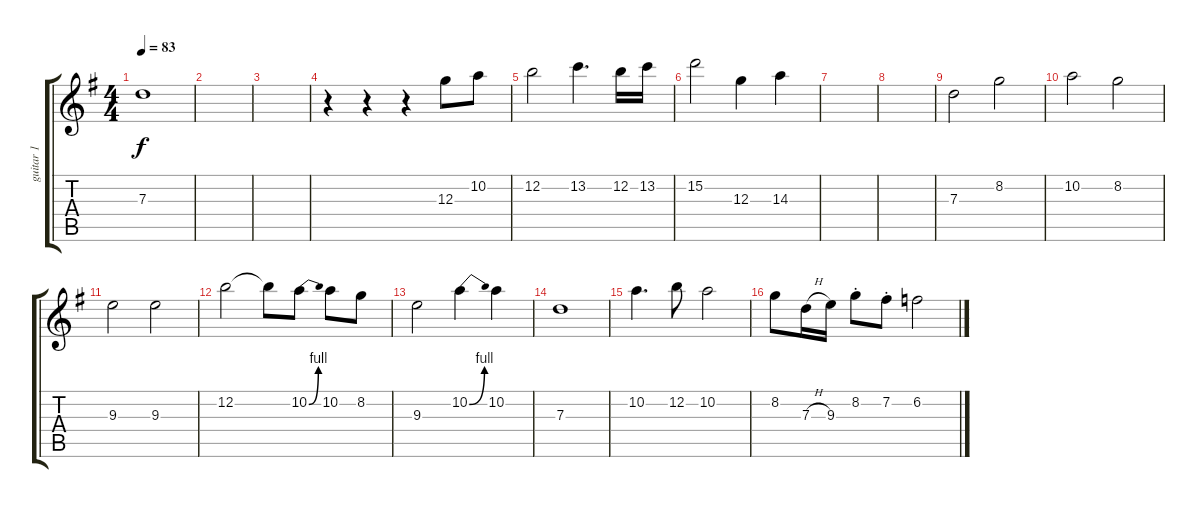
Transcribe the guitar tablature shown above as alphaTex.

\track ("guitar 1" "guitar 1") {instrument electricguitarjazz}
\staff {score tabs}
\tuning (E4 B3 G3 D3 A2 E2) {hide}
\ts (4 4)
\tempo 83
\clef g2
\ks g
7.3.1{dy f} |
|
|
r.4 r.4 r.4 12.3.8 10.2.8 |
12.2.2 13.2.4{d} 12.2.16 13.2.16 |
15.2.2 12.3.4 14.3.4 |
|
|
7.3.2 8.2.2 |
10.2.2 8.2.2 |
9.3.2 9.3.2 |
12.2.2 12.2{t}.8 10.2{be (bend 0 0 60 4)}.8 10.2.8 8.2.8 |
9.3.2 10.2{be (bend 0 0 60 4)}.4 10.2.4 |
7.3.1 |
10.2.4{d} 12.2.8 10.2.2 |
8.2.8 7.3{h}.16 9.3.16 8.2{st}.8 7.2{st}.8 6.2.2
